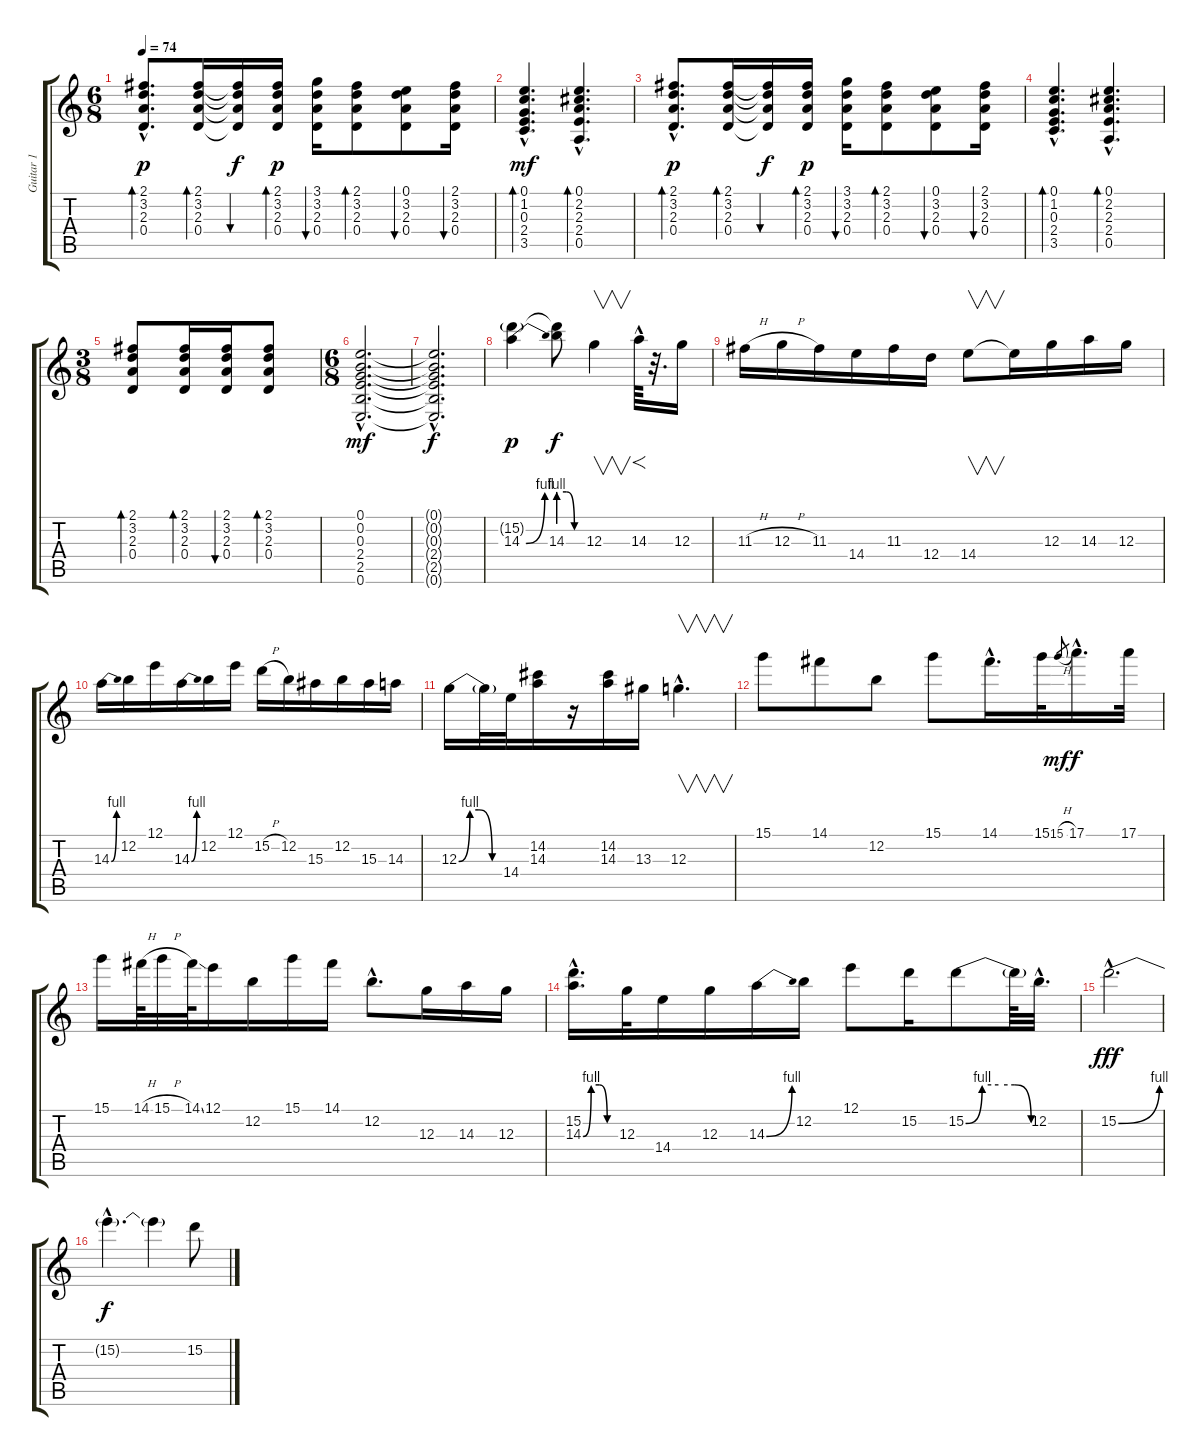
\track ("Guitar 1" "Guitar 1") {instrument acousticguitarsteel}
\staff {score tabs}
\tuning (E4 B3 G3 D3 A2 E2) {hide}
\ts (6 8)
\tempo 74
\clef g2
\ks c
(2.1{hac} 3.2{hac} 2.3{hac} 0.4{hac}).8{d bd 60 dy p} (2.1 3.2 2.3 0.4).16{bd 60} (2.1{t} 3.2{t} 2.3{t} 0.4{t}).16{bu 60 dy f} (2.1 3.2 2.3 0.4).16{bd 60 dy p} (3.1 3.2 2.3 0.4).16{bu 60} (2.1 3.2 2.3 0.4).8{bd 60} (0.1 3.2 2.3 0.4).8{bu 60} (2.1 3.2 2.3 0.4).16{bu 60} |
(0.1{hac} 1.2{hac} 0.3{hac} 2.4{hac} 3.5{hac}).4{d bd 60 dy mf} (0.1{hac} 2.2{hac} 2.3{hac} 2.4{hac} 0.5{hac}).4{d bd 60} |
(2.1{hac} 3.2{hac} 2.3{hac} 0.4{hac}).8{d bd 60 dy p} (2.1 3.2 2.3 0.4).16{bd 60} (2.1{t} 3.2{t} 2.3{t} 0.4{t}).16{bu 60 dy f} (2.1 3.2 2.3 0.4).16{bd 60 dy p} (3.1 3.2 2.3 0.4).16{bu 60} (2.1 3.2 2.3 0.4).8{bd 60} (0.1 3.2 2.3 0.4).8{bu 60} (2.1 3.2 2.3 0.4).16{bu 60} |
(0.1{hac} 1.2{hac} 0.3{hac} 2.4{hac} 3.5{hac}).4{d bd 60} (0.1{hac} 2.2{hac} 2.3{hac} 2.4{hac} 0.5{hac}).4{d bd 60} |
\ts (3 8)
(2.1 3.2 2.3 0.4).8{bd 120} (2.1 3.2 2.3 0.4).16{bd 120} (2.1 3.2 2.3 0.4).16{bu 120} (2.1 3.2 2.3 0.4).8{bd 120} |
\ts (6 8)
(0.1{hac} 0.2{hac} 0.3{hac} 2.4{hac} 2.5{hac} 0.6{hac}).2{d dy mf} |
(0.1{hac t} 0.2{hac t} 0.3{hac t} 2.4{hac t} 2.5{hac t} 0.6{hac t}).2{d dy f} |
(15.2{g} 14.3{be (bend 0 0 60 4)}).4{dy p} (15.2{t} 14.3{be (custom 0 4 20 4 40 0 60 0)}).8{dy f} 12.3.4{v} 14.3{hac}.64{f} r.32{d} 12.3.16 |
11.3{h}.16 12.3{h}.16 11.3.16 14.4.16 11.3.16 12.4.16 14.4.8{v} 14.4{t}.16 12.3.16 14.3.16 12.3.16 |
14.3{be (bend 0 0 60 4)}.16 12.2.16 12.1.16 14.3{be (bend 0 0 60 4)}.16 12.2.16 12.1.16 15.2{h}.16 12.2.16 15.3.16 12.2.16 15.3.16 14.3.16 |
12.3{be (custom 0 0 15 4 27 4 45 0 60 0)}.16 12.3{t}.32 14.4.32 (14.2 14.3).16 r.16 (14.2 14.3).16 13.3.16 12.3{hac}.4{v d} |
15.1.8 14.1.8 12.2.8 15.1.8 14.1{hac}.16{d} 15.1.32 15.1{h}.8{gr dy mf} 17.1{hac}.16{d dy f} 17.1.32 |
15.1.16 14.1{h}.64 15.1{h}.32 14.1{ss}.64 12.1.16 12.2.16 15.1.16 14.1.16 12.2{hac}.8{d} 12.3.16 14.3.16 12.3.16 |
(15.2{hac} 14.3{be (custom 0 0 15 4 30 4 45 0 60 0) hac}).16{d} 12.3.32 14.4.16 12.3.16 14.3{be (bend 0 0 60 4)}.16 12.2.16 12.1.8 15.2.16 15.2{be (custom 0 0 15 4 30 4 45 4 60 0)}.8 15.2{t}.64 12.2{hac}.32{d} |
15.2{be (bend 0 0 60 4) hac}.2{d dy fff} |
15.2{hac t}.4{d dy f} 15.2{t}.4 15.2.8
